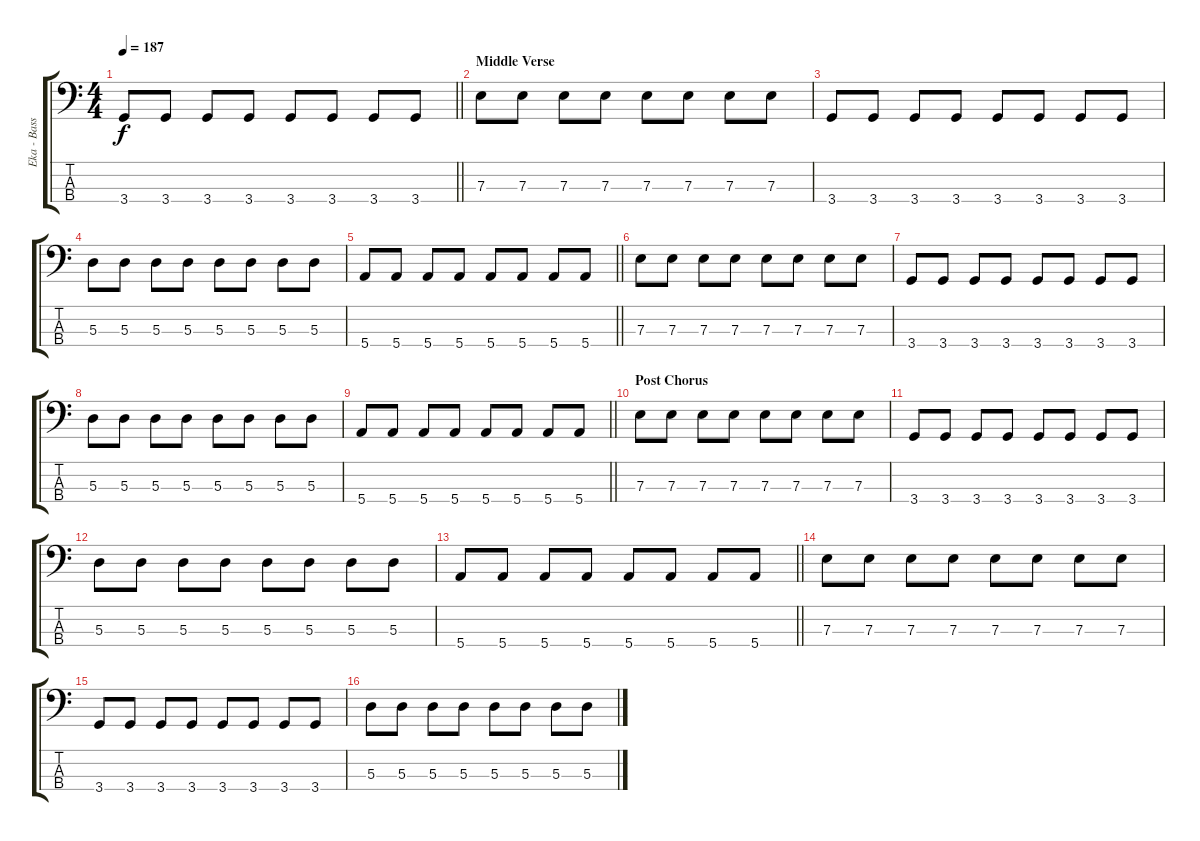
\track ("Eka - Bass" "Eka - Bass") {instrument electricbasspick}
\staff {score tabs}
\tuning (G2 D2 A1 E1) {hide}
\ts (4 4)
\tempo 187
\clef f4
\barLineRight lightlight
\ks c
3.4.8{dy f} 3.4.8 3.4.8 3.4.8 3.4.8 3.4.8 3.4.8 3.4.8 |
\section ("" "Middle Verse")
7.3.8 7.3.8 7.3.8 7.3.8 7.3.8 7.3.8 7.3.8 7.3.8 |
3.4.8 3.4.8 3.4.8 3.4.8 3.4.8 3.4.8 3.4.8 3.4.8 |
5.3.8 5.3.8 5.3.8 5.3.8 5.3.8 5.3.8 5.3.8 5.3.8 |
\barLineRight lightlight
5.4.8 5.4.8 5.4.8 5.4.8 5.4.8 5.4.8 5.4.8 5.4.8 |
7.3.8 7.3.8 7.3.8 7.3.8 7.3.8 7.3.8 7.3.8 7.3.8 |
3.4.8 3.4.8 3.4.8 3.4.8 3.4.8 3.4.8 3.4.8 3.4.8 |
5.3.8 5.3.8 5.3.8 5.3.8 5.3.8 5.3.8 5.3.8 5.3.8 |
\barLineRight lightlight
5.4.8 5.4.8 5.4.8 5.4.8 5.4.8 5.4.8 5.4.8 5.4.8 |
\section ("" "Post Chorus")
7.3.8 7.3.8 7.3.8 7.3.8 7.3.8 7.3.8 7.3.8 7.3.8 |
3.4.8 3.4.8 3.4.8 3.4.8 3.4.8 3.4.8 3.4.8 3.4.8 |
5.3.8 5.3.8 5.3.8 5.3.8 5.3.8 5.3.8 5.3.8 5.3.8 |
\barLineRight lightlight
5.4.8 5.4.8 5.4.8 5.4.8 5.4.8 5.4.8 5.4.8 5.4.8 |
7.3.8 7.3.8 7.3.8 7.3.8 7.3.8 7.3.8 7.3.8 7.3.8 |
3.4.8 3.4.8 3.4.8 3.4.8 3.4.8 3.4.8 3.4.8 3.4.8 |
5.3.8 5.3.8 5.3.8 5.3.8 5.3.8 5.3.8 5.3.8 5.3.8
